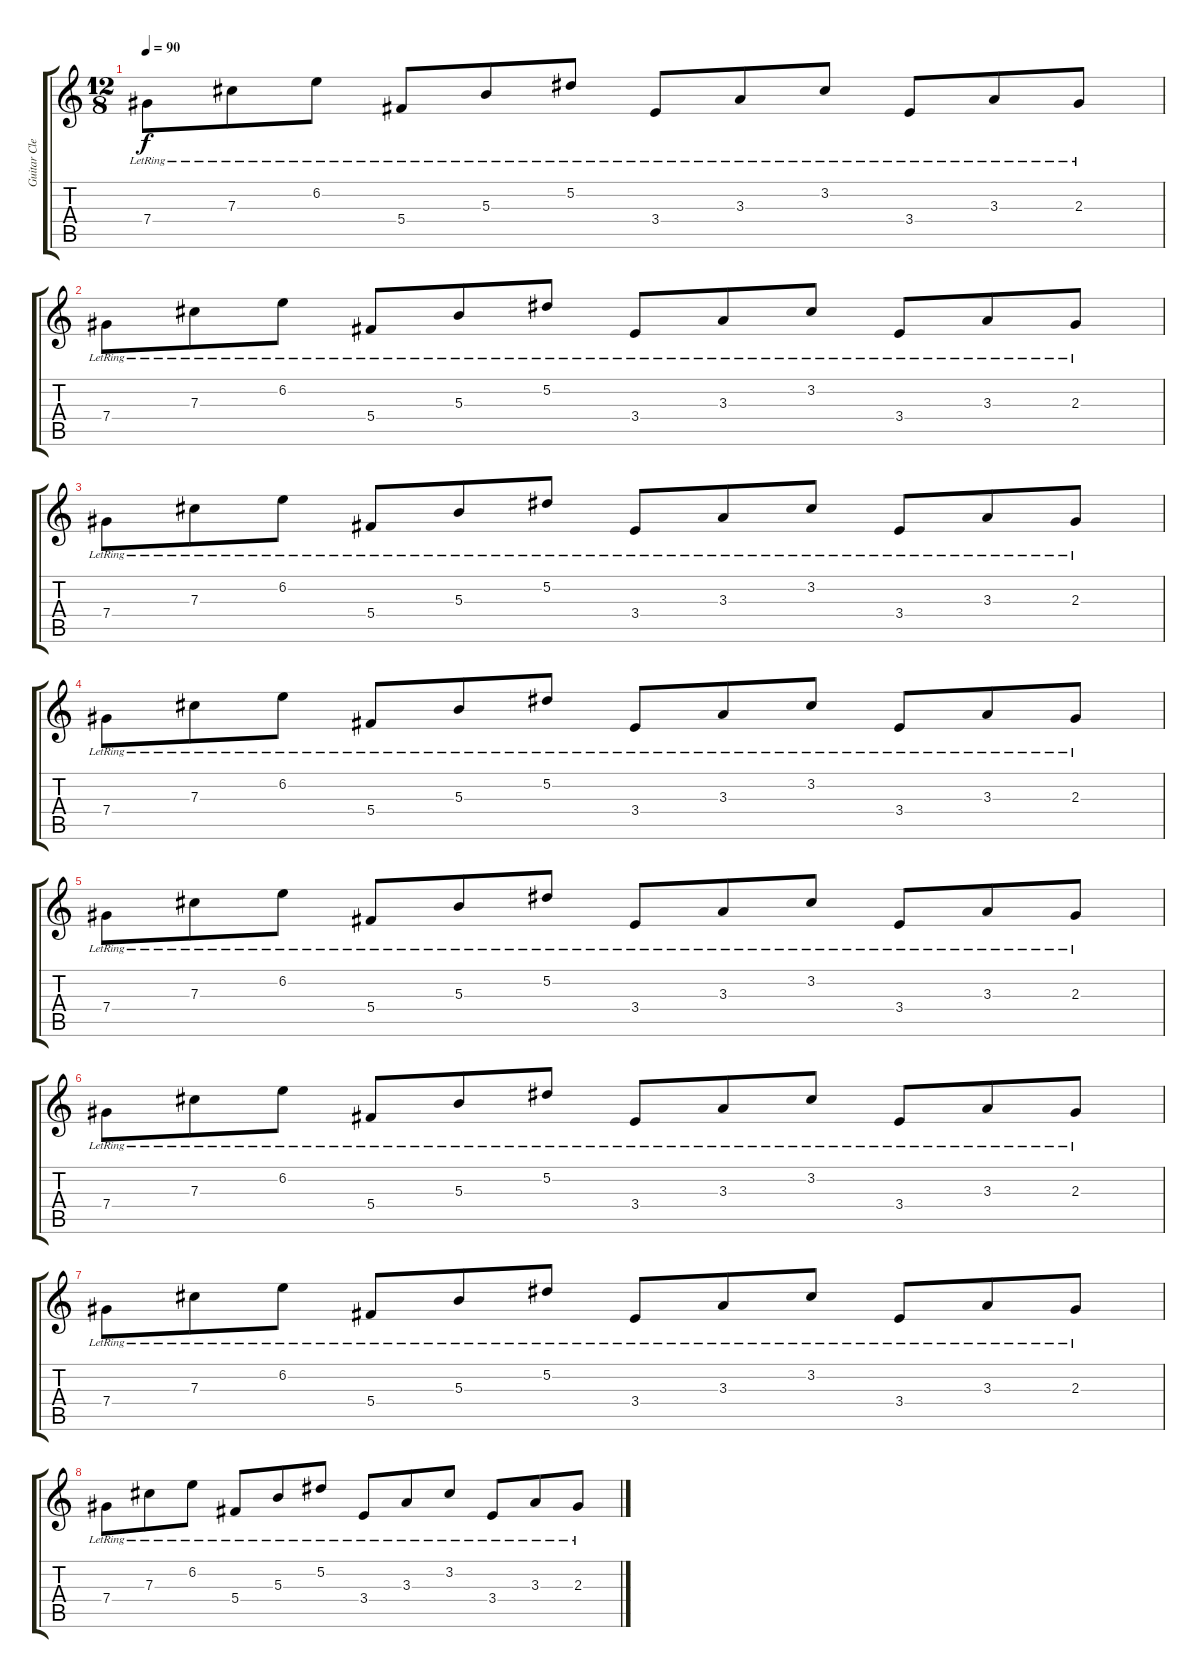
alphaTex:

\track ("Guitar Clean" "Guitar Cle") {instrument acousticguitarsteel}
\staff {score tabs}
\tuning (Eb4 Bb3 Gb3 Db3 Ab2 Eb2) {hide}
\ts (12 8)
\tempo 90
\clef g2
\ks c
7.4{lr}.8{dy f} 7.3{lr}.8 6.2{lr}.8 5.4{lr}.8 5.3{lr}.8 5.2{lr}.8 3.4{lr}.8 3.3{lr}.8 3.2{lr}.8 3.4{lr}.8 3.3{lr}.8 2.3{lr}.8 |
7.4{lr}.8 7.3{lr}.8 6.2{lr}.8 5.4{lr}.8 5.3{lr}.8 5.2{lr}.8 3.4{lr}.8 3.3{lr}.8 3.2{lr}.8 3.4{lr}.8 3.3{lr}.8 2.3{lr}.8 |
7.4{lr}.8 7.3{lr}.8 6.2{lr}.8 5.4{lr}.8 5.3{lr}.8 5.2{lr}.8 3.4{lr}.8 3.3{lr}.8 3.2{lr}.8 3.4{lr}.8 3.3{lr}.8 2.3{lr}.8 |
7.4{lr}.8 7.3{lr}.8 6.2{lr}.8 5.4{lr}.8 5.3{lr}.8 5.2{lr}.8 3.4{lr}.8 3.3{lr}.8 3.2{lr}.8 3.4{lr}.8 3.3{lr}.8 2.3{lr}.8 |
7.4{lr}.8 7.3{lr}.8 6.2{lr}.8 5.4{lr}.8 5.3{lr}.8 5.2{lr}.8 3.4{lr}.8 3.3{lr}.8 3.2{lr}.8 3.4{lr}.8 3.3{lr}.8 2.3{lr}.8 |
7.4{lr}.8 7.3{lr}.8 6.2{lr}.8 5.4{lr}.8 5.3{lr}.8 5.2{lr}.8 3.4{lr}.8 3.3{lr}.8 3.2{lr}.8 3.4{lr}.8 3.3{lr}.8 2.3{lr}.8 |
7.4{lr}.8 7.3{lr}.8 6.2{lr}.8 5.4{lr}.8 5.3{lr}.8 5.2{lr}.8 3.4{lr}.8 3.3{lr}.8 3.2{lr}.8 3.4{lr}.8 3.3{lr}.8 2.3{lr}.8 |
7.4{lr}.8 7.3{lr}.8 6.2{lr}.8 5.4{lr}.8 5.3{lr}.8 5.2{lr}.8 3.4{lr}.8 3.3{lr}.8 3.2{lr}.8 3.4{lr}.8 3.3{lr}.8 2.3{lr}.8
